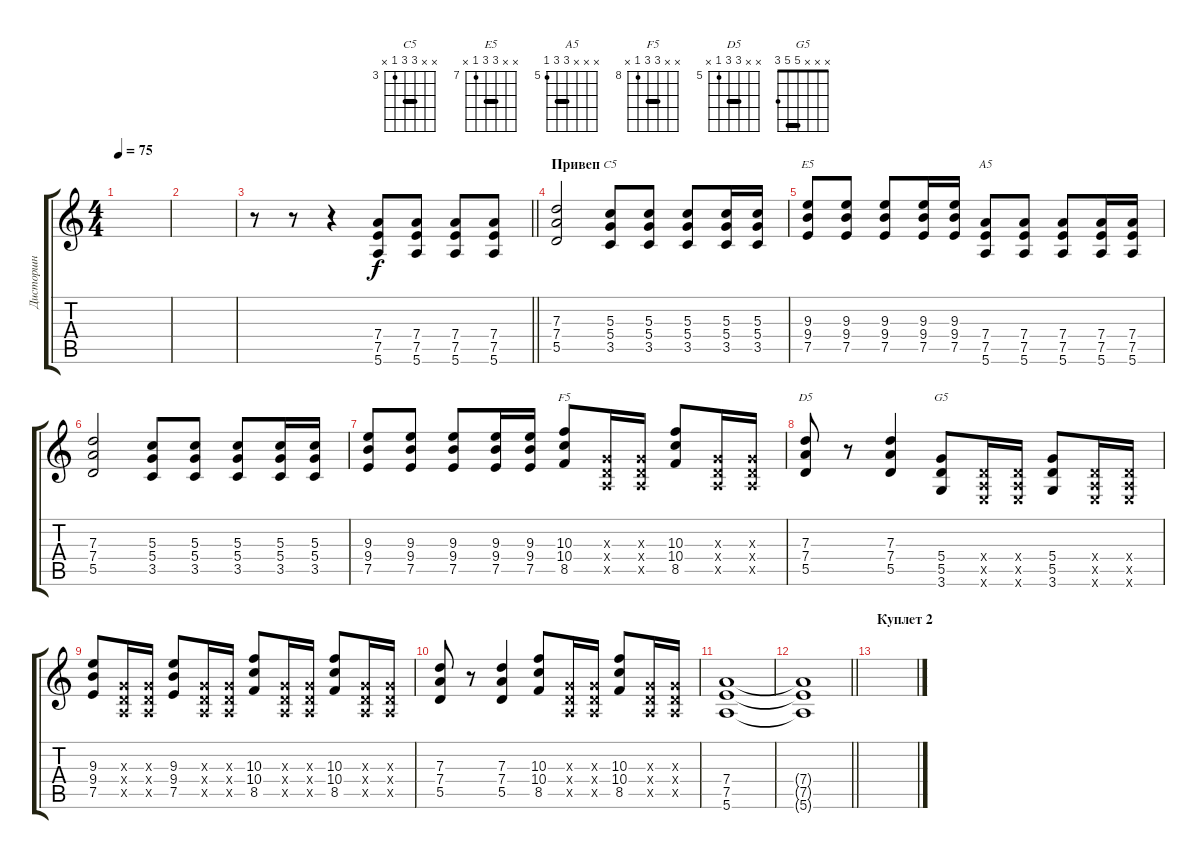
\track ("Дисторшн" "Дисторшн") {instrument distortionguitar}
\staff {score tabs}
\tuning (E4 B3 G3 D3 A2 E2) {hide}
\chord ("C5" x x 5 5 3 x) {firstfret 3 barre 5}
\chord ("E5" x x 9 9 7 x) {firstfret 7 barre 9}
\chord ("A5" x x x 7 7 5) {firstfret 5 barre 7}
\chord ("F5" x x 10 10 8 x) {firstfret 8 barre 10}
\chord ("D5" x x 7 7 5 x) {firstfret 5 barre 7}
\chord ("G5" x x x 5 5 3) {barre 5}
\ts (4 4)
\tempo 75
\clef g2
\ks c
|
|
\barLineRight lightlight
r.8 r.8 r.4 (7.4 7.5 5.6).8 (7.4 7.5 5.6).8 (7.4 7.5 5.6).8 (7.4 7.5 5.6).8 |
\section ("" "Привеп")
(7.3 7.4 5.5).2 (5.3 5.4 3.5).8{ch "C5"} (5.3 5.4 3.5).8 (5.3 5.4 3.5).8 (5.3 5.4 3.5).16 (5.3 5.4 3.5).16 |
(9.3 9.4 7.5).8{ch "E5"} (9.3 9.4 7.5).8 (9.3 9.4 7.5).8 (9.3 9.4 7.5).16 (9.3 9.4 7.5).16 (7.4 7.5 5.6).8{ch "A5"} (7.4 7.5 5.6).8 (7.4 7.5 5.6).8 (7.4 7.5 5.6).16 (7.4 7.5 5.6).16 |
(7.3 7.4 5.5).2 (5.3 5.4 3.5).8 (5.3 5.4 3.5).8 (5.3 5.4 3.5).8 (5.3 5.4 3.5).16 (5.3 5.4 3.5).16 |
(9.3 9.4 7.5).8 (9.3 9.4 7.5).8 (9.3 9.4 7.5).8 (9.3 9.4 7.5).16 (9.3 9.4 7.5).16 (10.3 10.4 8.5).8{ch "F5"} (0.3{x} 0.4{x} 0.5{x}).16 (0.3{x} 0.4{x} 0.5{x}).16 (10.3 10.4 8.5).8 (0.3{x} 0.4{x} 0.5{x}).16 (0.3{x} 0.4{x} 0.5{x}).16 |
(7.3 7.4 5.5).8{ch "D5"} r.8 (7.3 7.4 5.5).4 (5.4 5.5 3.6).8{ch "G5"} (0.4{x} 0.5{x} 0.6{x}).16 (0.4{x} 0.5{x} 0.6{x}).16 (5.4 5.5 3.6).8 (0.4{x} 0.5{x} 0.6{x}).16 (0.4{x} 0.5{x} 0.6{x}).16 |
(9.3 9.4 7.5).8 (0.3{x} 0.4{x} 0.5{x}).16 (0.3{x} 0.4{x} 0.5{x}).16 (9.3 9.4 7.5).8 (0.3{x} 0.4{x} 0.5{x}).16 (0.3{x} 0.4{x} 0.5{x}).16 (10.3 10.4 8.5).8 (0.3{x} 0.4{x} 0.5{x}).16 (0.3{x} 0.4{x} 0.5{x}).16 (10.3 10.4 8.5).8 (0.3{x} 0.4{x} 0.5{x}).16 (0.3{x} 0.4{x} 0.5{x}).16 |
(7.3 7.4 5.5).8 r.8 (7.3 7.4 5.5).4 (10.3 10.4 8.5).8 (0.3{x} 0.4{x} 0.5{x}).16 (0.3{x} 0.4{x} 0.5{x}).16 (10.3 10.4 8.5).8 (0.3{x} 0.4{x} 0.5{x}).16 (0.3{x} 0.4{x} 0.5{x}).16 |
(7.4 7.5 5.6).1 |
\barLineRight lightlight
(7.4{t} 7.5{t} 5.6{t}).1 |
\section ("" "Куплет 2")
